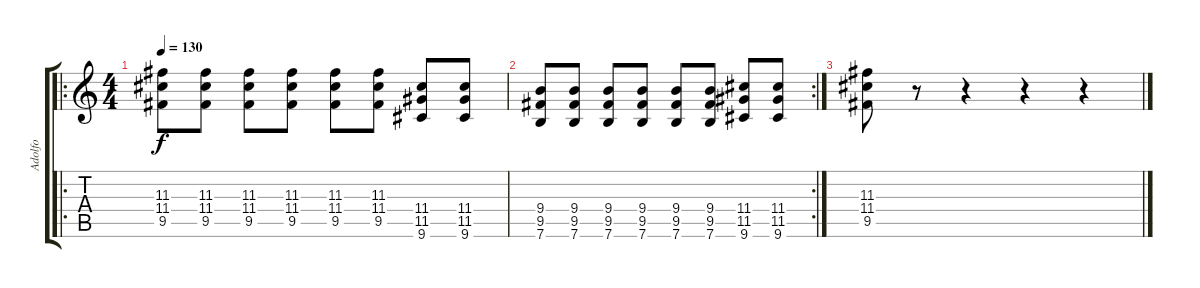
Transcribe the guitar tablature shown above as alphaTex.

\track ("Adolfo" "Adolfo") {instrument overdrivenguitar}
\staff {score tabs}
\tuning (E4 B3 G3 D3 A2 E2) {hide}
\ro
\ts (4 4)
\tempo 130
\clef g2
\ks c
(11.3 11.4 9.5).8{dy f} (11.3 11.4 9.5).8 (11.3 11.4 9.5).8 (11.3 11.4 9.5).8 (11.3 11.4 9.5).8 (11.3 11.4 9.5).8 (11.4 11.5 9.6).8 (11.4 11.5 9.6).8 |
\rc 2
(9.4 9.5 7.6).8 (9.4 9.5 7.6).8 (9.4 9.5 7.6).8 (9.4 9.5 7.6).8 (9.4 9.5 7.6).8 (9.4 9.5 7.6).8 (11.4 11.5 9.6).8 (11.4 11.5 9.6).8 |
(11.3 11.4 9.5).8 r.8 r.4 r.4 r.4
